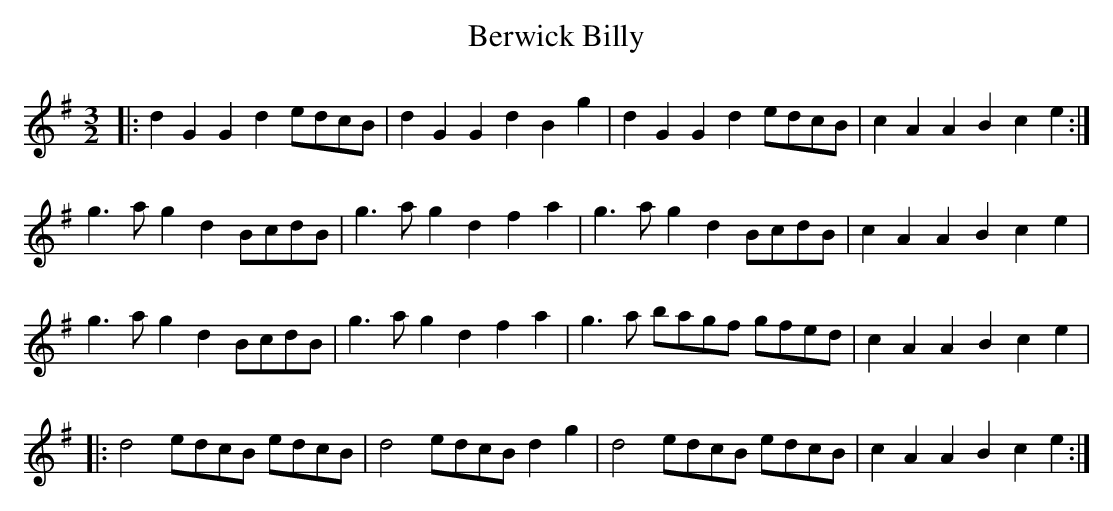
X:1
T: Berwick Billy
M: 3/2
L: 1/8
K: Gmaj
|:d2G2 G2d2 edcB|d2G2 G2d2 B2g2|d2G2 G2d2 edcB|c2 A2 A2B2 c2e2:|
g3a g2d2 BcdB|g3a g2d2 f2a2| g3a g2d2 BcdB|c2A2 A2 B2 c2e2|
g3a g2d2 BcdB|g3a g2d2 f2a2|g3a bagf gfed|c2A2 A2 B2 c2e2|
|:d4 edcB edcB|d4 edcB d2 g2|d4 edcB edcB|c2A2 A2B2 c2e2:|
